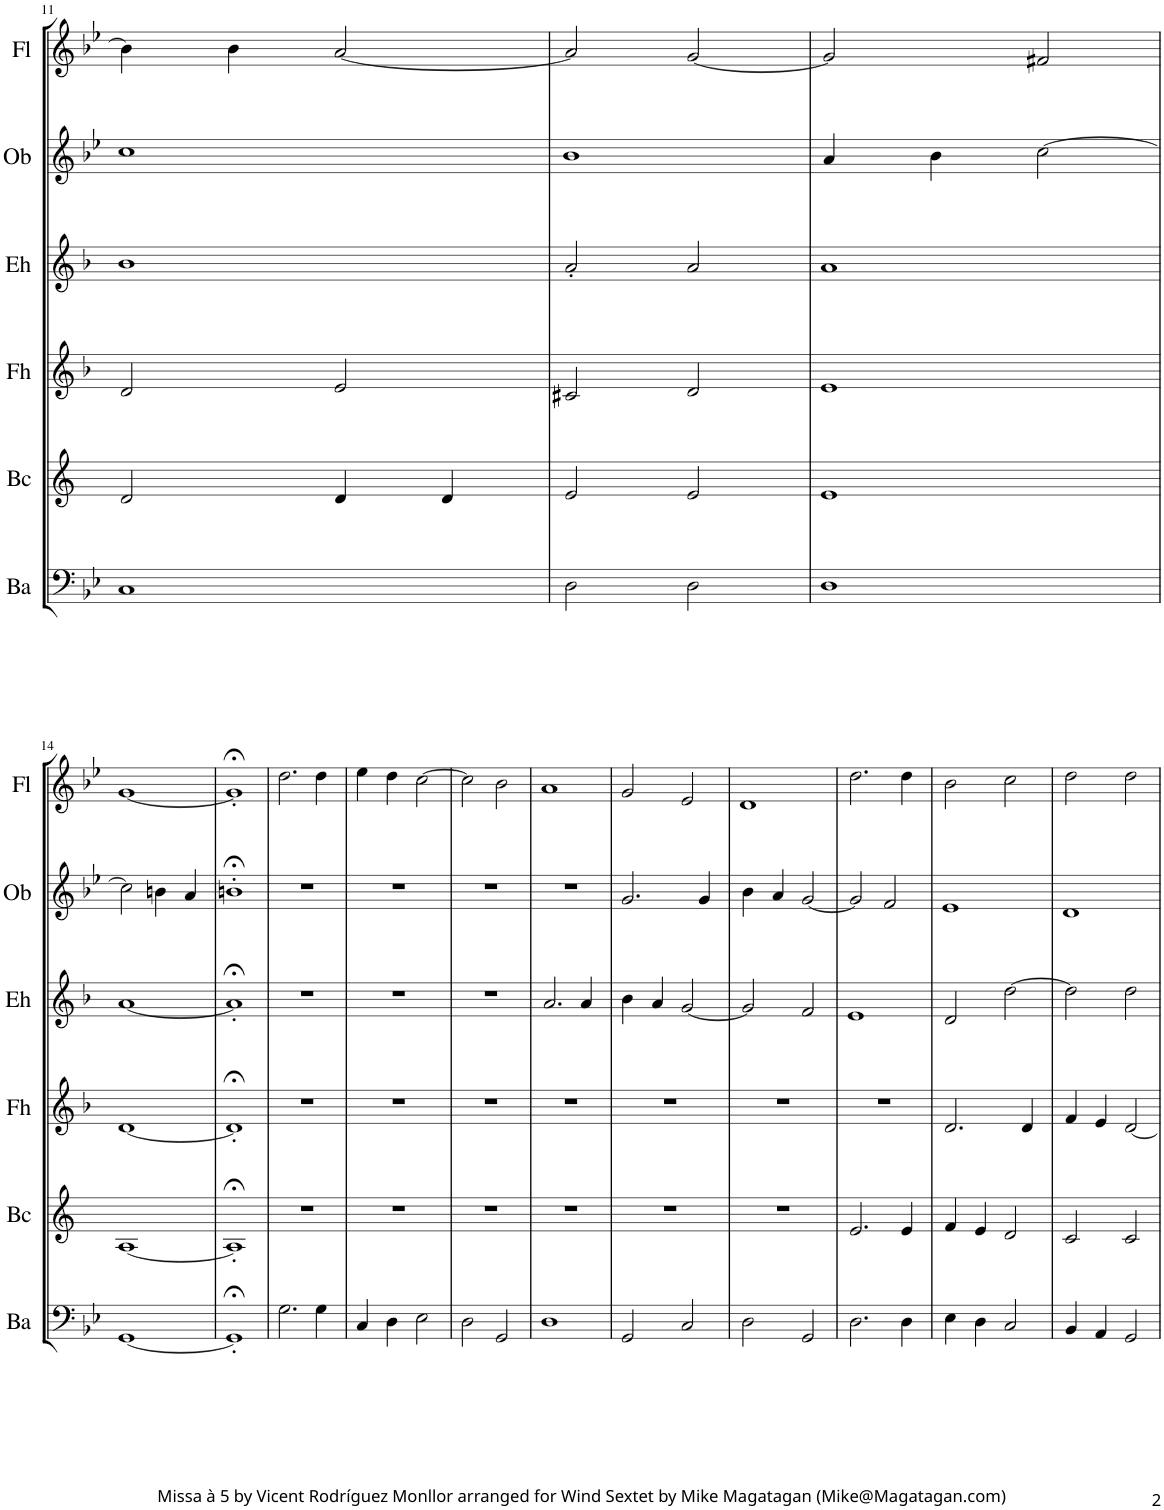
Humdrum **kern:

**kern	**kern	**kern	**kern	**kern	**kern
*part6	*part5	*part4	*part3	*part2	*part1
*staff6	*staff5	*staff4	*staff3	*staff2	*staff1
*I"Bassoon	*I"Bass Clarinet	*I"Horn in F	*I"English Horn	*I"Oboe	*I"Flute
*I'Ba	*I'Bc	*	*I'Eh	*I'Ob	*I'Fl
!!LO:PB:g=z
*clefF4	*clefG2	*clefG2	*clefG2	*clefG2	*clefG2
*	*Trd8c14	*Trd4c7	*Trd4c7	*	*
*k[b-e-]	*k[]	*k[b-]	*k[b-]	*k[b-e-]	*k[b-e-]
*M2/2	*M2/2	*M2/2	*M2/2	*M2/2	*M2/2
*met(c|)	*met(c|)	*met(c|)	*met(c|)	*met(c|)	*met(c|)
=11	=11	=11	=11	=11	=11
1C	2d/	2d/	1b-	1cc	4b-\]
.	.	.	.	.	4b-\
.	4d/	2e/	.	.	[2a/
.	4d/	.	.	.	.
=12	=12	=12	=12	=12	=12
2D\	2e/	2c#X/	2a'/	1b-	2a/]
2D\	2e/	2d/	2a/	.	[2g/
=13	=13	=13	=13	=13	=13
1D	1e	1e	1a	4a/	2g/]
.	.	.	.	4b-\	.
.	.	.	.	[2cc\	2f#X/
!!LO:LB:g=z
=14	=14	=14	=14	=14	=14
[1GG	[1A	[1d	[1a	2cc\]	[1g
.	.	.	.	4bn\	.
.	.	.	.	4a/	.
=15	=15	=15	=15	=15	=15
1GG;<']	1A;<']	1d;<']	1a;<']	1bn;<'	1g;<']
=16	=16	=16	=16	=16	=16
2.G\	1r	1r	1r	1r	2.dd\
4G\	.	.	.	.	4dd\
=17	=17	=17	=17	=17	=17
4C/	1r	1r	1r	1r	4ee-\
4D\	.	.	.	.	4dd\
2E-\	.	.	.	.	[2cc\
=18	=18	=18	=18	=18	=18
2D\	1r	1r	1r	1r	2cc\]
2GG/	.	.	.	.	2b-\
=19	=19	=19	=19	=19	=19
1D	1r	1r	2.a/	1r	1a
.	.	.	4a/	.	.
=20	=20	=20	=20	=20	=20
2GG/	1r	1r	4b-\	2.g/	2g/
.	.	.	4a/	.	.
2C/	.	.	[2g/	.	2e-/
.	.	.	.	4g/	.
=21	=21	=21	=21	=21	=21
2D\	1r	1r	2g/]	4b-\	1d
.	.	.	.	4a/	.
2GG/	.	.	2f/	[2g/	.
=22	=22	=22	=22	=22	=22
2.D\	2.e/	1r	1e	2g/]	2.dd\
.	.	.	.	2f/	.
4D\	4e/	.	.	.	4dd\
=23	=23	=23	=23	=23	=23
4E-\	4f/	2.d/	2d/	1e-	2b-\
4D\	4e/	.	.	.	.
2C/	2d/	.	[2dd\	.	2cc\
.	.	4d/	.	.	.
=24	=24	=24	=24	=24	=24
4BB-/	2c/	4f/	2dd\]	1d	2dd\
4AA/	.	4e/	.	.	.
2GG/	2c/	[2d/	2dd\	.	2dd\
=	=	=	=	=	=
*-	*-	*-	*-	*-	*-
